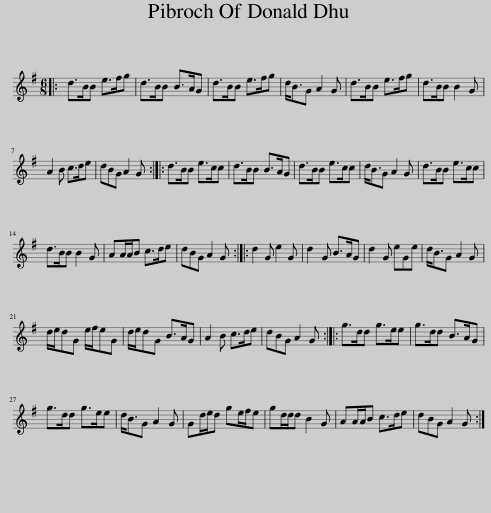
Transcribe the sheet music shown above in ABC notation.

X:1
L:1/8
M:6/8
I:linebreak $
K:G
V:1 treble
V:1
|: d>BB e>fg | d>BB B>AG | d>BB e>fg | d<BG A2 G | d>BB e>fg | %5
 d>BB B2 G |$ A2 B c>de | dBG A2 G :: d>BB e>cc | d>BB B>AG | %10
 d>BB e>cc | d<BG A2 G | d>BB e>cc |$ d>BB B2 G | AA/A/B c>de | %15
 dBG A2 G :: d2 G e2 G | d2 G B>AG | d2 G eGe | d<BG A2 G |$ %20
 d/e/dG e/f/eG | d/e/dG B>AG | A2 B c>de | dBG A2 G :: g>dd g>ee | %25
 g>dd B>AG |$ g>dd g>ee | d<BG A2 G | Gd/e/d ge/f/e | gd/d/d B2 G | %30
 AA/A/B c>de | dBG A2 G :| %32
